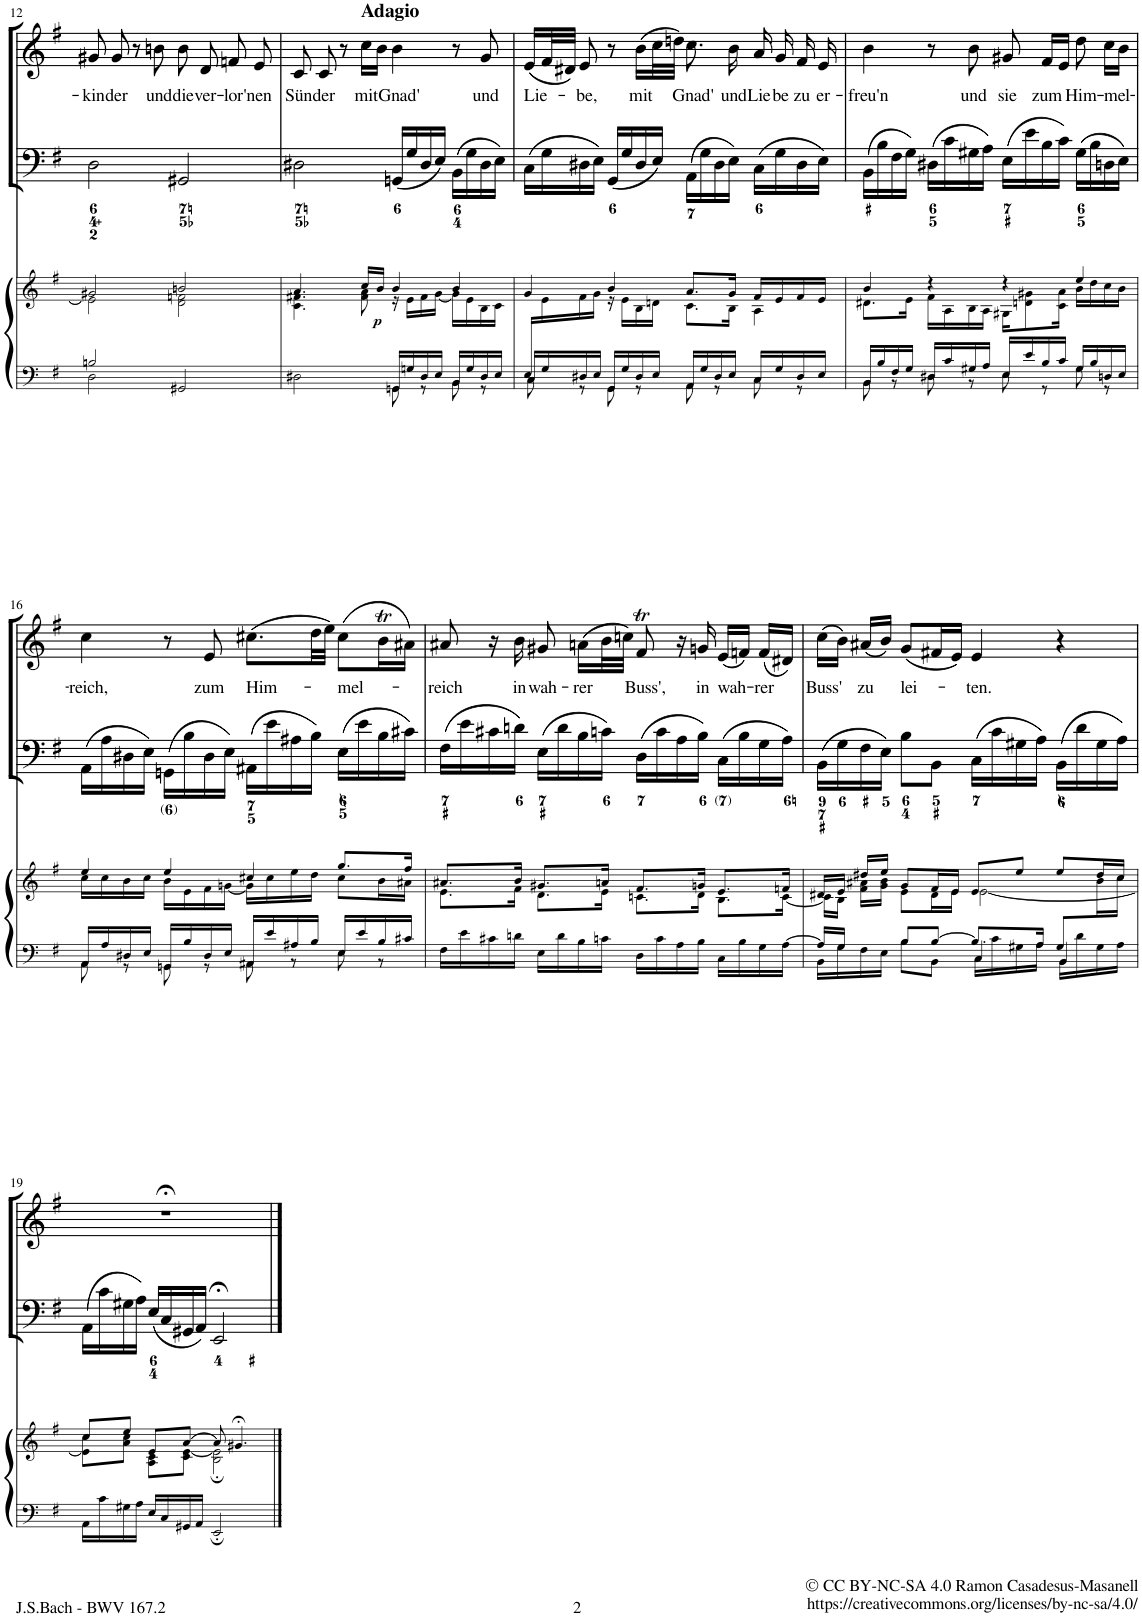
**kern	**kern	**dynam	**kern	**kern	**text
*part3	*part3	*part3	*part2	*part1	*part1
*staff4	*staff3	*staff3/4	*staff2	*staff1	*staff1
*I"Piano reduction	*	*	*I"Continuo	*I"Alto	*
*I'Pno	*	*	*	*	*
!!LO:PB:g=z
*clefF4	*clefG2	*	*clefF4	*clefG2	*
*k[f#]	*k[f#]	*	*k[f#]	*k[f#]	*
*M4/4	*M4/4	*	*M4/4	*M4/4	*
*met(c)	*met(c)	*	*met(c)	*met(c)	*
=12	=12	=12	=12	=12	=12
*^	*^	*	*	*	*
!	!	!	!	!	!	!	!LO:LY:b
2Bn/	2D\	2g#X/	2e\]	.	2D\	8g#X/	-kin-
!	!	!	!	!	!	!	!LO:LY:b
.	.	.	.	.	.	8g#/	-der
.	.	.	.	.	.	8r	.
!	!	!	!	!	!	!	!LO:LY:b
.	.	.	.	.	.	8bn\	und
!	!	!	!	!	!	!	!LO:LY:b
2GG#X/	2ryy	2bn/	2d\ 2fn\	.	2GG#X/	8b\	die
!	!	!	!	!	!	!	!LO:LY:b
.	.	.	.	.	.	8d/	ver-
!	!	!	!	!	!	!	!LO:LY:b
.	.	.	.	.	.	8fn/	-lor'-
!	!	!	!	!	!	!	!LO:LY:b
.	.	.	.	.	.	8e/	-nen
=13	=13	=13	=13	=13	=13	=13	=13
!	!	!	!	!	!	!	!LO:LY:b
2ryy	2D#X\	4.a/	4.c\ 4.f#X\	.	2D#X\	8c/	Sün-
!	!	!	!	!	!	!	!LO:LY:b
.	.	.	.	.	.	8c/	-der
.	.	.	.	.	.	8r	.
!	!	!	!	!	!	!LO:TX:a:B:t=Adagio	!
!	!	!	!	!	!	!	!LO:LY:b
.	.	16cc/LL	8f#\ 8a\	.	.	16cc\LL	mit
!	!	!	!	!LO:DY:b	!	!	!
.	.	16b/JJ	.	p	.	16b\JJ	.
!	!	!	!	!	!	!	!LO:LY:b
16GGn/LL	8GG\	4b/	16r	.	(16GGn/LL	4b\	Gnad'
16Gn/	.	.	16e\LL	.	16G/	.	.
16D#/	8r	.	16f#\	.	16D#/	.	.
16E/JJ	.	.	[16g\JJ	.	16E/JJ)	.	.
16BB/LL	8BB\	4b/	16g\LL]	.	(16BB\LL	8r	.
16G/	.	.	16e\	.	16G\	.	.
!	!	!	!	!	!	!	!LO:LY:b
16D#/	8r	.	16B\	.	16D#\	8g/	und
16E/JJ	.	.	16c\JJ	.	16E\JJ)	.	.
=14	=14	=14	=14	=14	=14	=14	=14
*	*^	*	*	*	*	*	*
!	!	!	!	!	!	!	!	!LO:LY:b
16E/LL	16C/LL	8C\	4g/	16ryy	.	(16C\LL	(16e/LL	Lie-
2...ryy	16G/	.	.	16e\	.	16G\	32f#/L	.
.	.	.	.	.	.	.	32d#X/JJJ)	.
!	!	!	!	!	!	!	!	!LO:LY:b
.	16D#X/	8r	.	16f#\	.	16D#X\	8e/	-be,
.	16E/JJ	.	.	16g\JJ	.	16E\JJ)	.	.
.	16GG/LL	8GG\	4b/	16r	.	(16GG/LL	8r	.
.	16G/	.	.	16e\LL	.	16G/	.	.
!	!	!	!	!	!	!	!	!LO:LY:b
.	16D#/	8r	.	16B\	.	16D#/	(16b\LL	mit
.	16E/JJ	.	.	16dn\JJ	.	16E/JJ)	32cc\L	.
.	.	.	.	.	.	.	32ddn\JJJ)	.
!	!	!	!	!	!	!	!	!LO:LY:b
.	16AA/LL	8AA\	8.a/L	8.c\L	.	(16AA\LL	8.cc\	Gnad'
.	16G/	.	.	.	.	16G\	.	.
.	16D#/	8r	.	.	.	16D#\	.	.
!	!	!	!	!	!	!	!	!LO:LY:b
.	16E/JJ	.	16g/Jk	16B\Jk	.	16E\JJ)	16b\	und
!	!	!	!	!	!	!	!	!LO:LY:b
.	16C/LL	8C\	16f#/LL	4A\	.	(16C\LL	16a/	Lie-
!	!	!	!	!	!	!	!	!LO:LY:b
.	16G/	.	16e/	.	.	16G\	16g/	-be
!	!	!	!	!	!	!	!	!LO:LY:b
.	16D#/	8r	16f#/	.	.	16D#\	16f#/	zu
!	!	!	!	!	!	!	!	!LO:LY:b
.	16E/JJ	.	16e/JJ	.	.	16E\JJ)	16e/	er-
*	*v	*v	*	*	*	*	*	*
=15	=15	=15	=15	=15	=15	=15	=15
!	!	!	!	!	!	!	!LO:LY:b
16BB/LL	8BB\	4b/	8.d#X\L	.	(16BB\LL	4b\	-freu'n
16B/	.	.	.	.	16B\	.	.
16F#/	8r	.	.	.	16F#\	.	.
16G/JJ	.	.	16e\Jk	.	16G\JJ)	.	.
16D#X/LL	8D#\	4r	16f#\LL	.	(16D#X\LL	8r	.
16c/	.	.	16A\	.	16c\	.	.
!	!	!	!	!	!	!	!LO:LY:b
16G#X/	8r	.	16B\	.	16G#X\	8b\	und
16A/JJ	.	.	16A\JJ	.	16A\JJ)	.	.
!	!	!	!	!	!	!	!LO:LY:b
16E/LL	8E\	4r	16G#X\KL	.	(16E\LL	8g#X/	sie
16e/	.	.	8dn\ 8g#X\	.	16e\	.	.
!	!	!	!	!	!	!	!LO:LY:b
16B/	8r	.	.	.	16B\	16f#/LL	zum
16c/JJ	.	.	16c\ 16a\Jk	.	16c\JJ)	16e/JJ	.
!	!	!	!	!	!	!	!LO:LY:b
16G#/LL	8G#\	4ee/	16b\LL	.	(16G#\LL	8dd\	Him-
16B/	.	.	16dd\	.	16B\	.	.
!	!	!	!	!	!	!	!LO:LY:b
16Dn/	8r	.	16cc\	.	16Dn\	16cc\LL	-mel-
16E/JJ	.	.	16b\JJ	.	16E\JJ)	16b\JJ	.
!!LO:LB:g=z
=16	=16	=16	=16	=16	=16	=16	=16
!	!	!	!	!	!	!	!LO:LY:b
16AA/LL	8AA\	4ee/	16cc\LL	.	(16AA\LL	4cc\	-reich,
16A/	.	.	16cc\	.	16A\	.	.
16D#X/	8r	.	16b\	.	16D#X\	.	.
16E/JJ	.	.	16cc\JJ	.	16E\JJ)	.	.
16GGn/LL	8GG\	4ee/	16b\LL	.	(16GGn\LL	8r	.
16B/	.	.	16e\	.	16B\	.	.
!	!	!	!	!	!	!	!LO:LY:b
16D#/	8r	.	16f#\	.	16D#\	8e/	zum
16E/JJ	.	.	[16gn\JJ	.	16E\JJ)	.	.
!	!	!	!	!	!	!	!LO:LY:b
16AA#X/LL	8AA#\	4cc#X/	16g\LL]	.	(16AA#X\LL	(8.cc#X\L	Him-
16e/	.	.	16cc#\	.	16e\	.	.
16A#X/	8r	.	16ee\	.	16A#X\	.	.
16B/JJ	.	.	16dd\JJ	.	16B\JJ)	32dd\LL	.
.	.	.	.	.	.	32ee\JJJ)	.
!	!	!	!	!	!	!	!LO:LY:b
16E/LL	8E\	8.gg/L	8cc#\L	.	(16E\LL	(8cc#\L	-mel-
16e/	.	.	.	.	16e\	.	.
16B/	8r	.	16b\L	.	16B\	16bt\L	.
16c#X/JJ	.	16ff#/Jk	16a#X\JJ	.	16c#X\JJ)	16a#X\JJ)	.
*v	*v	*	*	*	*	*	*
=17	=17	=17	=17	=17	=17	=17
!	!	!	!	!	!	!LO:LY:b
16F#\LL	8.a#X/L	8.e\L	.	(16F#\LL	8a#X/	-reich
16e\	.	.	.	16e\	.	.
16c#X\	.	.	.	16c#X\	16r	.
!	!	!	!	!	!	!LO:LY:b
16dn\JJ	16b/Jk	16f#\Jk	.	16dn\JJ)	16b\	in
!	!	!	!	!	!	!LO:LY:b
16E\LL	8.g#X/L	8.d\L	.	(16E\LL	8g#X/	wah-
16d\	.	.	.	16d\	.	.
!	!	!	!	!	!	!LO:LY:b
16B\	.	.	.	16B\	(16an\LL	-rer
16cn\JJ	16an/Jk	16e\Jk	.	16cn\JJ)	32b\L	.
.	.	.	.	.	32ccn\JJJ)	.
!	!	!	!	!	!	!LO:LY:b
16D\LL	8.f#/L	8.cn\L	.	(16D\LL	8f#t/	Buss',
16c\	.	.	.	16c\	.	.
16A\	.	.	.	16A\	16r	.
!	!	!	!	!	!	!LO:LY:b
16B\JJ	16gn/Jk	16d\Jk	.	16B\JJ)	16gn/	in
!	!	!	!	!	!	!LO:LY:b
16C\LL	8.e/L	8.B\L	.	(16C\LL	(16e/LL	wah-
16B\	.	.	.	16B\	16fn/JJ)	.
!	!	!	!	!	!	!LO:LY:b
16G\	.	.	.	16G\	(16f/LL	-rer
[>16A\JJ	16fn/Jk	[16c\Jk	.	16A\JJ)	16d#X/JJ)	.
=18	=18	=18	=18	=18	=18	=18
*^	*	*^	*	*	*	*
*	*^	*	*	*	*	*	*	*
!	!	!	!	!	!	!	!	!	!LO:LY:b
16A/LL]	16BB\LL	4ryy	16d#X/LL	16c\LL]	2..ryy	.	(16BB\LL	(16cc\LL	Buss'
16G/JJ	16G\	.	16e/JJ	16B\JJ	.	.	16G\	16b\JJ)	.
!	!	!	!	!	!	!	!	!	!LO:LY:b
8ryy	16F#\	.	16dd#X/LL	16f#\ 16a#X\LL	.	.	16F#\	(16a#X/LL	zu
.	16E\JJ	.	16ee/JJ	16g\ 16b\JJ	.	.	16E\JJ)	16b/JJ)	.
!	!	!	!	!	!	!	!	!	!LO:LY:b
8B/L	8B\L	4ryy	8g/L	8e\L	.	.	8B\L	(8g/L	lei-
[8B/J	8BB\J	.	16f#/L	16d#\L	.	.	8BB\J	16f#X/L	.
.	.	.	16e/JJ	16e\JJ	.	.	.	16e/JJ)	.
!	!	!	!	!	!	!	!	!	!LO:LY:b
4C/	16C\LL	8.B/L]	8e/L	[2e\	.	.	(16C\LL	4e/	-ten.
.	16c\	.	.	.	.	.	16c\	.	.
.	16G#X\	.	8ee/J	.	.	.	16G#X\	.	.
.	16A\JJ	16A/Jk	.	.	.	.	16A\JJ)	.	.
4BB/	16BB\LL	8G#/L	8ee/L	.	.	.	(16BB\LL	4r	.
.	16d\	.	.	.	.	.	16d\	.	.
.	16G#\	8ryy	16dd#/L	.	16b\L	.	16G#\	.	.
.	16A\JJ	.	16cc/JJ	.	16cc\JJ	.	16A\JJ)	.	.
*v	*v	*v	*	*	*	*	*	*	*
*	*	*v	*v	*	*	*	*
!!LO:LB:g=z
=19	=19	=19	=19	=19	=19	=19
16AA\LL	8cc/L	8e\] 8cc\L	.	(16AA\LL	1r;<	.
16c\	.	.	.	16c\	.	.
16G#X\	8ee/J	8a\ 8cc\J	.	16G#X\	.	.
16A\JJ	.	.	.	16A\JJ)	.	.
16E/LL	8e/L	8A\ 8c\L	.	(16E/LL	.	.
16C/	.	.	.	16C/	.	.
16GG#X/	[8a/J	8c\ [8e\J	.	16GG#X/	.	.
16AA/JJ	.	.	.	16AA/JJ)	.	.
2EE;/	8a/]	2B\; 2e\];	.	2EE;</	.	.
.	4.g#X;</	.	.	.	.	.
*	*v	*v	*	*	*	*
==	==	==	==	==	==
*-	*-	*-	*-	*-	*-
